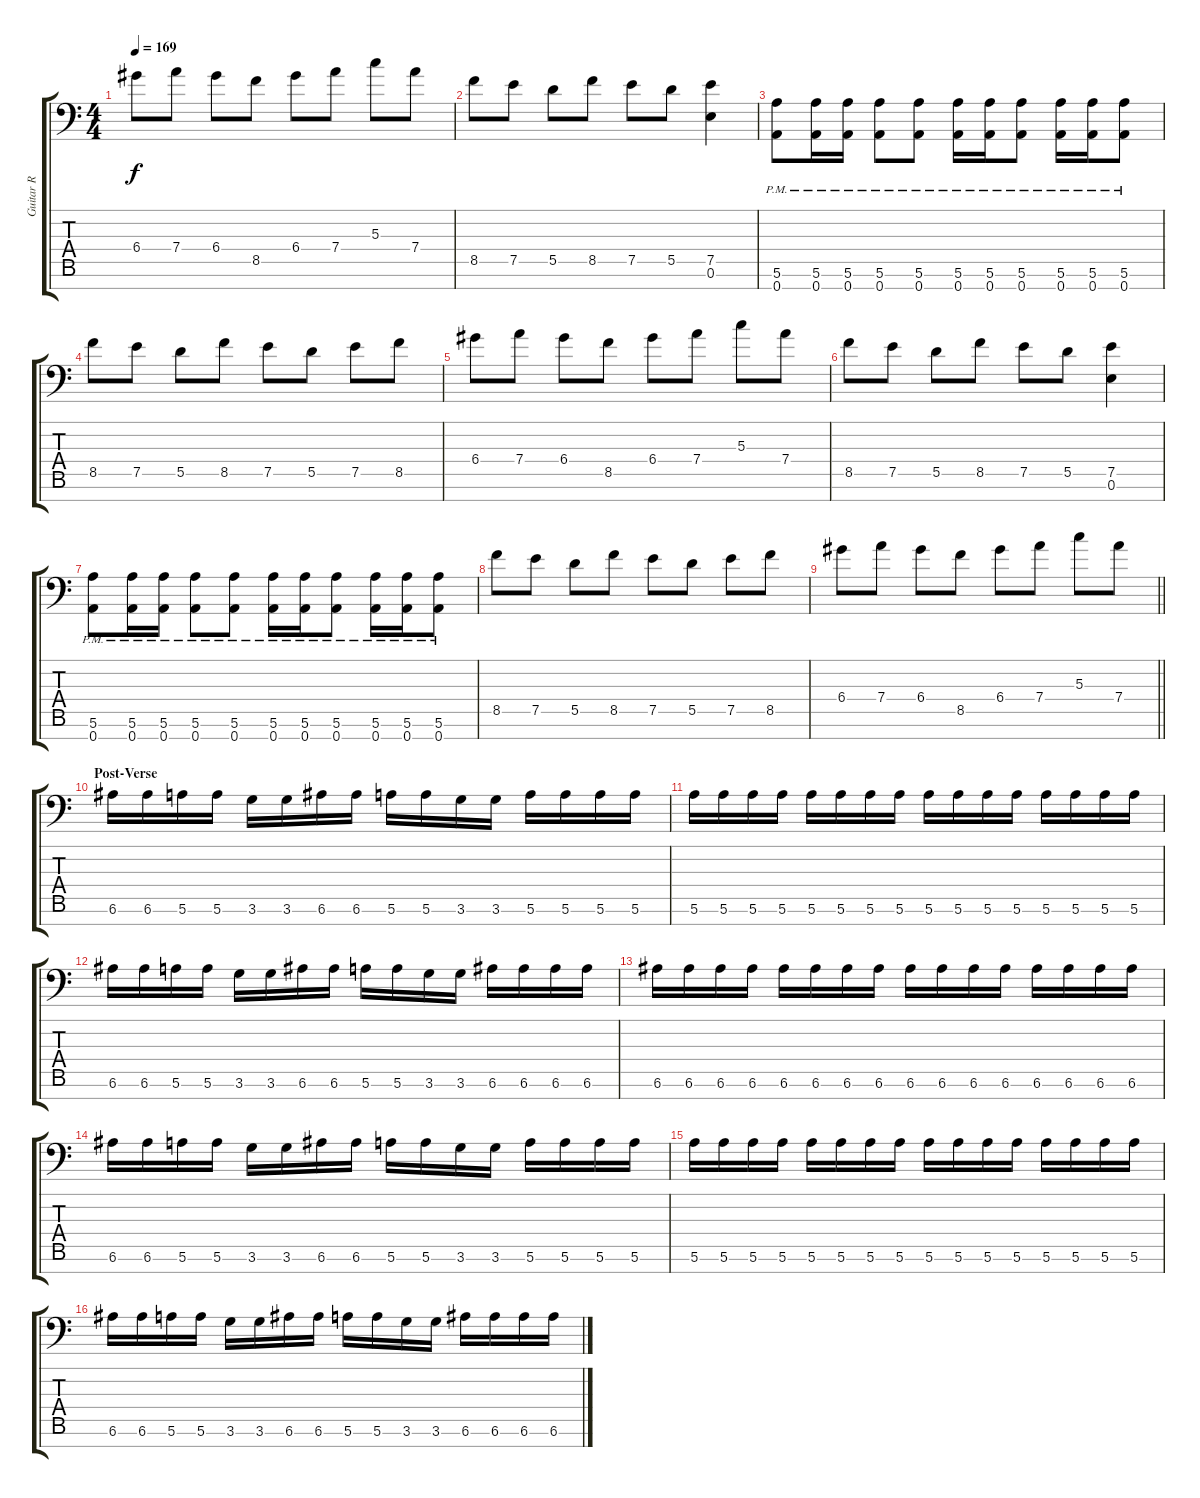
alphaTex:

\track ("Guitar R" "Guitar R") {instrument overdrivenguitar}
\staff {score tabs}
\tuning (E4 B3 G3 D3 A2 E2 A1) {hide}
\ts (4 4)
\tempo 169
\clef f4
\ks c
6.4.8{dy f} 7.4.8 6.4.8 8.5.8 6.4.8 7.4.8 5.3.8 7.4.8 |
8.5.8 7.5.8 5.5.8 8.5.8 7.5.8 5.5.8 (7.5 0.6).4 |
(5.6{pm} 0.7{pm}).8 (5.6{pm} 0.7{pm}).16 (5.6{pm} 0.7{pm}).16 (5.6{pm} 0.7{pm}).8 (5.6{pm} 0.7{pm}).8 (5.6{pm} 0.7{pm}).16 (5.6{pm} 0.7{pm}).16 (5.6{pm} 0.7{pm}).8 (5.6{pm} 0.7{pm}).16 (5.6{pm} 0.7{pm}).16 (5.6{pm} 0.7{pm}).8 |
8.5.8 7.5.8 5.5.8 8.5.8 7.5.8 5.5.8 7.5.8 8.5.8 |
6.4.8 7.4.8 6.4.8 8.5.8 6.4.8 7.4.8 5.3.8 7.4.8 |
8.5.8 7.5.8 5.5.8 8.5.8 7.5.8 5.5.8 (7.5 0.6).4 |
(5.6{pm} 0.7{pm}).8 (5.6{pm} 0.7{pm}).16 (5.6{pm} 0.7{pm}).16 (5.6{pm} 0.7{pm}).8 (5.6{pm} 0.7{pm}).8 (5.6{pm} 0.7{pm}).16 (5.6{pm} 0.7{pm}).16 (5.6{pm} 0.7{pm}).8 (5.6{pm} 0.7{pm}).16 (5.6{pm} 0.7{pm}).16 (5.6{pm} 0.7{pm}).8 |
8.5.8 7.5.8 5.5.8 8.5.8 7.5.8 5.5.8 7.5.8 8.5.8 |
\barLineRight lightlight
6.4.8 7.4.8 6.4.8 8.5.8 6.4.8 7.4.8 5.3.8 7.4.8 |
\section ("" "Post-Verse")
6.6.16 6.6.16 5.6.16 5.6.16 3.6.16 3.6.16 6.6.16 6.6.16 5.6.16 5.6.16 3.6.16 3.6.16 5.6.16 5.6.16 5.6.16 5.6.16 |
5.6.16 5.6.16 5.6.16 5.6.16 5.6.16 5.6.16 5.6.16 5.6.16 5.6.16 5.6.16 5.6.16 5.6.16 5.6.16 5.6.16 5.6.16 5.6.16 |
6.6.16 6.6.16 5.6.16 5.6.16 3.6.16 3.6.16 6.6.16 6.6.16 5.6.16 5.6.16 3.6.16 3.6.16 6.6.16 6.6.16 6.6.16 6.6.16 |
6.6.16 6.6.16 6.6.16 6.6.16 6.6.16 6.6.16 6.6.16 6.6.16 6.6.16 6.6.16 6.6.16 6.6.16 6.6.16 6.6.16 6.6.16 6.6.16 |
6.6.16 6.6.16 5.6.16 5.6.16 3.6.16 3.6.16 6.6.16 6.6.16 5.6.16 5.6.16 3.6.16 3.6.16 5.6.16 5.6.16 5.6.16 5.6.16 |
5.6.16 5.6.16 5.6.16 5.6.16 5.6.16 5.6.16 5.6.16 5.6.16 5.6.16 5.6.16 5.6.16 5.6.16 5.6.16 5.6.16 5.6.16 5.6.16 |
6.6.16 6.6.16 5.6.16 5.6.16 3.6.16 3.6.16 6.6.16 6.6.16 5.6.16 5.6.16 3.6.16 3.6.16 6.6.16 6.6.16 6.6.16 6.6.16
